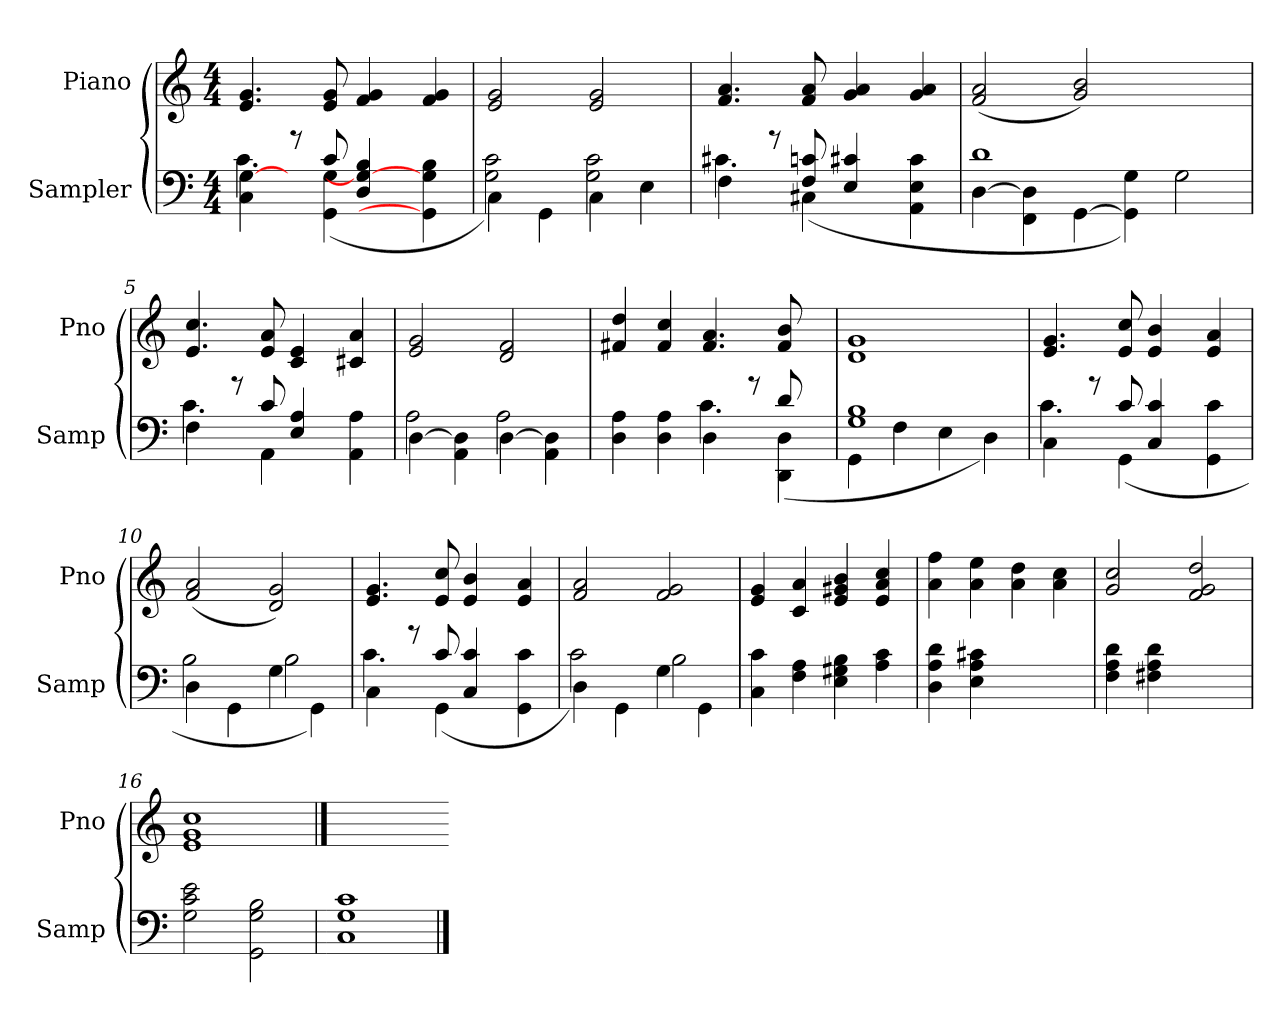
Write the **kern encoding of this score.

**kern	**kern
*part2	*part1
*staff2	*staff1
*I"Sampler	*I"Piano
*I'Samp	*I'Pno
*clefF4	*clefG2
*M4/4	*M4/4
=1	=1
*^	*
4C\ [4G\	4.c	4.e 4.g
8r	.	.
8c/	(4GG 4G	8e 8g
4D 4G_ 4B	.	4f 4g
.	4.ryy	.
4GG] 4G 4B	.	4f 4g
=2	=2	=2
4C\)	2G 2c	2e 2g
4GG\	.	.
4C\	2G 2c	2e 2g
4E\	.	.
=3	=3	=3
4F\	4.c#	4.f 4.a
8r	.	.
8F/ 8c/	(4C#	8f 8a
4E 4c#X	.	4g 4a
.	4.ryy	.
4AA 4E 4c#	.	4g 4a
=4	=4	=4
[4D\	1d	(2f 2a
4FF\ 4D\]	.	.
[4GG\	.	2g 2b)
4GG\] 4G\)	.	.
2ryy	2G	2ryy
=5	=5	=5
4F\	4.c	4.e 4.cc
8r	.	.
8c/	4AA	8e 8a
4E 4A	.	4c 4e
.	4.ryy	.
4AA 4A	.	4c#X 4a
=6	=6	=6
[4D\	2A	2e 2g
4AA\ 4D\]	.	.
[4D\	2A	2d 2f
4AA\ 4D\]	.	.
=7	=7	=7
4D 4A	2ryy	4f#X 4dd
4D 4A	.	4f# 4cc
4D\	4.c	4.f# 4.a
8r	.	.
8d/	(4DD 4D	8f# 8b
8ryy	.	8ryy
=8	=8	=8
4GG\	1G 1B	1d 1g
4F\	.	.
4E\	.	.
4D\)	.	.
=9	=9	=9
4C\	4.c	4.e 4.g
8r	.	.
8c/	(4GG	8e 8cc
4C 4c	.	4e 4b
.	4.ryy	.
4GG 4c	.	4e 4a
=10	=10	=10
4D\	2B	(2f 2a
4GG\	.	.
4G\	2B	2d 2g)
4GG\)	.	.
=11	=11	=11
4C\	4.c	4.e 4.g
8r	.	.
8c/	(4GG	8e 8cc
4C 4c	.	4e 4b
.	4.ryy	.
4GG 4c	.	4e 4a
=12	=12	=12
4D\)	2c	2f 2a
4GG\	.	.
4G\	2B	2f 2g
4GG\	.	.
*v	*v	*
=13	=13
4C 4c	4e 4g
4F 4A	4c 4a
4E 4G#X 4B	4e 4g#X 4b
4A 4c	4e 4a 4cc
=14	=14
4D 4A 4d	4a 4ff
4E 4A 4c#X	4a 4ee
2ryy	4a 4dd
.	4a 4cc
=15	=15
4F 4A 4d	2g 2cc
4F#X 4A 4d	.
2ryy	2f 2g 2dd
=16	=16
2G 2c 2e	1e 1g 1cc
2GG 2G 2B	.
=	==
1C 1G 1c	1ryy
==	=
*-	*-
